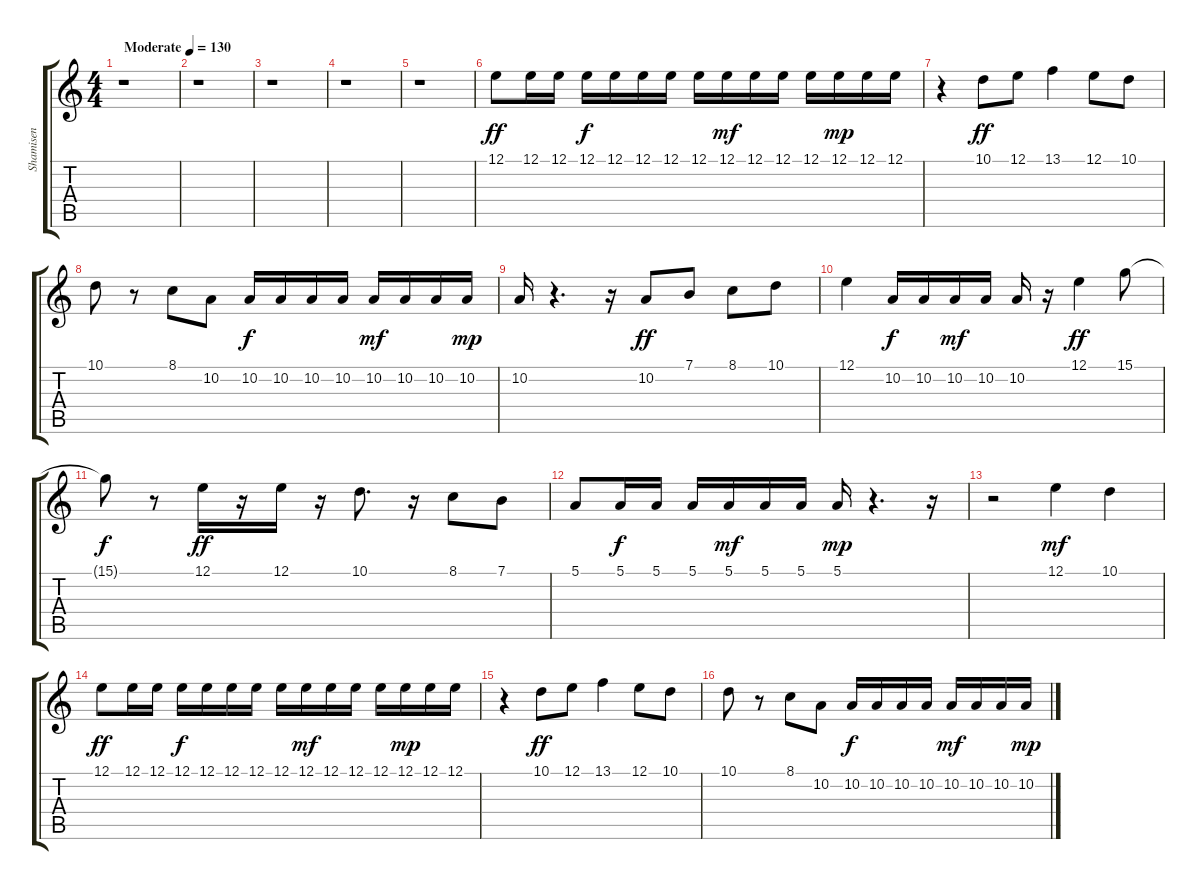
\track ("Shamisen" "Shamisen") {instrument shamisen}
\staff {score tabs}
\tuning (E4 B3 G3 D3 A2 E2) {hide}
\ts (4 4)
\tempo (130 "Moderate")
\clef g2
\ks c
r.1{dy ff instrument shamisen} |
r.1 |
r.1 |
r.1 |
r.1 |
12.1.8 12.1.16 12.1.16 12.1.16{dy f} 12.1.16 12.1.16 12.1.16 12.1.16 12.1.16{dy mf} 12.1.16 12.1.16 12.1.16 12.1.16{dy mp} 12.1.16 12.1.16 |
r.4 10.1.8{dy ff} 12.1.8 13.1.4 12.1.8 10.1.8 |
10.1.8 r.8 8.1.8 10.2.8 10.2.16{dy f} 10.2.16 10.2.16 10.2.16 10.2.16{dy mf} 10.2.16 10.2.16 10.2.16{dy mp} |
10.2.16 r.4{d} r.16 10.2.8{dy ff} 7.1.8 8.1.8 10.1.8 |
12.1.4 10.2.16{dy f} 10.2.16 10.2.16{dy mf} 10.2.16 10.2.16 r.16 12.1.4{dy ff} 15.1.8 |
15.1{t}.8{dy f} r.8 12.1.16{dy ff} r.16 12.1.16 r.16 10.1.8{d} r.16 8.1.8 7.1.8 |
5.1.8 5.1.16{dy f} 5.1.16 5.1.16 5.1.16{dy mf} 5.1.16 5.1.16 5.1.16{dy mp} r.4{d} r.16 |
r.2 12.1.4{dy mf} 10.1.4 |
12.1.8{dy ff} 12.1.16 12.1.16 12.1.16{dy f} 12.1.16 12.1.16 12.1.16 12.1.16 12.1.16{dy mf} 12.1.16 12.1.16 12.1.16 12.1.16{dy mp} 12.1.16 12.1.16 |
r.4 10.1.8{dy ff} 12.1.8 13.1.4 12.1.8 10.1.8 |
10.1.8 r.8 8.1.8 10.2.8 10.2.16{dy f} 10.2.16 10.2.16 10.2.16 10.2.16{dy mf} 10.2.16 10.2.16 10.2.16{dy mp}
